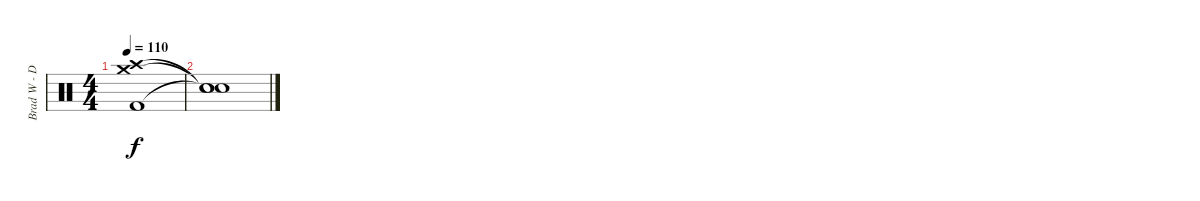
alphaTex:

\track ("Brad W - Drums" "Brad W - D") {instrument percussion}
\staff {score}
\articulation defaults
\ts (4 4)
\tempo 110
\clef neutral
\ks c
("Crash high (hit)" "Crash medium (hit)" "Kick (hit) 2").1{dy f} |
("Snare (hit)"{t} "Snare (hit)"{t} "Snare (hit)"{t}).1
